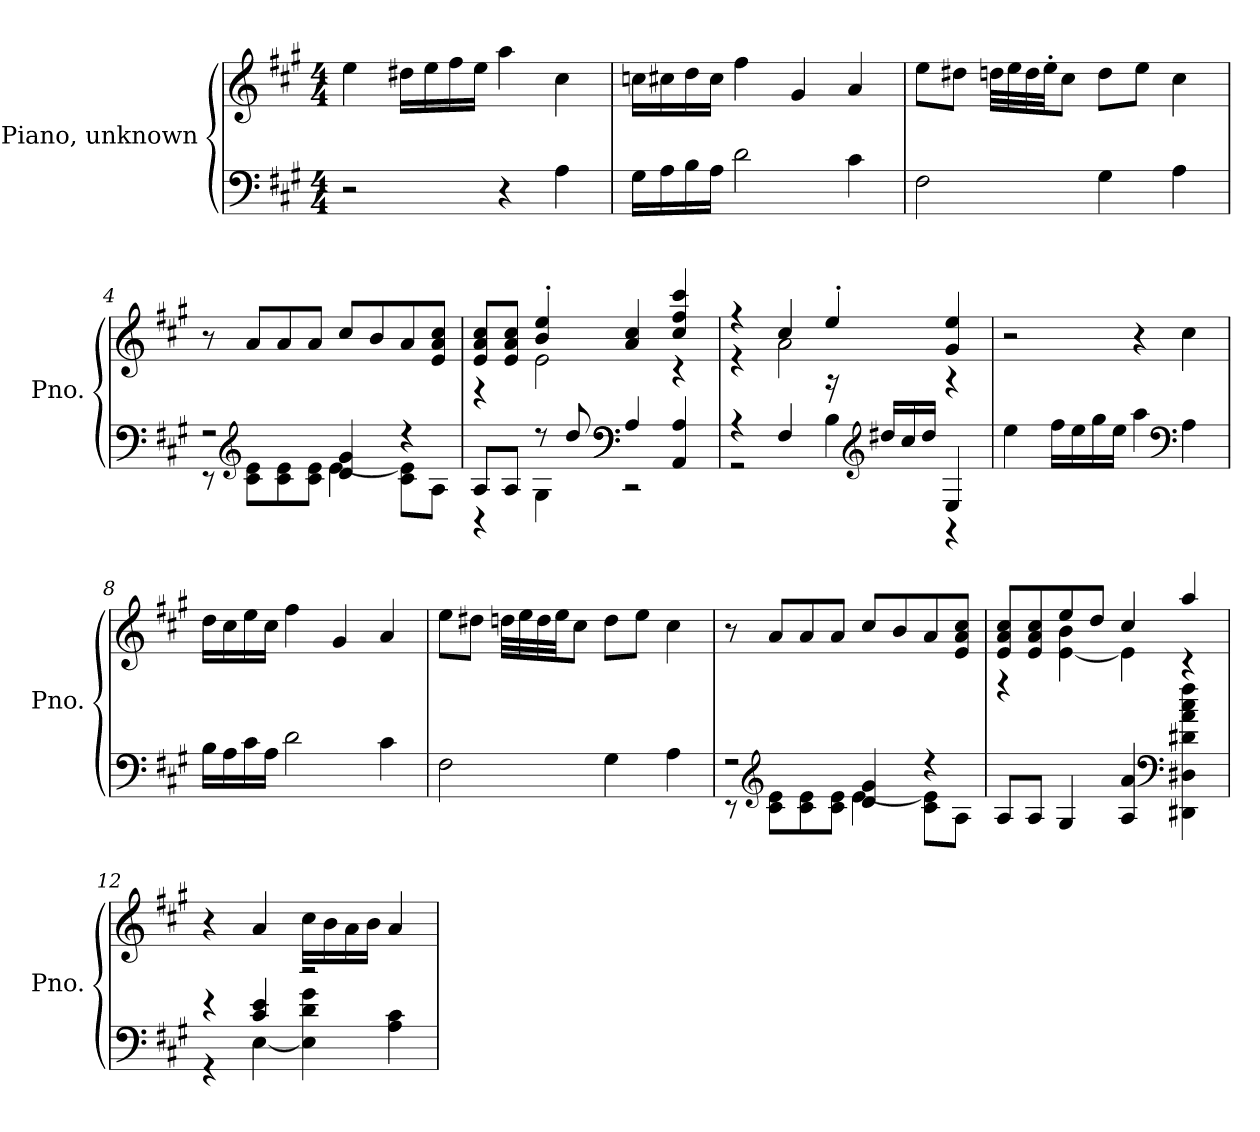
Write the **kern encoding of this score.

**kern	**kern
*part1	*part1
*staff2	*staff1
*I"Piano, unknown	*
*I'Pno.	*
*clefF4	*clefG2
*k[f#c#g#]	*k[f#c#g#]
*M4/4	*M4/4
*MM120	*MM120
=1	=1
2r	4ee\
.	16dd#X\LL
.	16ee\
.	16ff#\
.	16ee\JJ
4r	4aa\
4A\	4cc#\
=2	=2
16G#\LL	16ccn\LL
16A\	16cc#X\
16B\	16dd\
16A\JJ	16cc#\JJ
2d\	4ff#\
.	4g#/
4c#\	4a/
=3	=3
2F#\	8ee\L
.	8dd#X\J
.	32ddn\LLL
.	32ee\
.	32dd\
.	32ee'\JJ
.	8cc#\J
4G#\	8dd\L
.	8ee\J
4A\	4cc#\
=4	=4
*^	*
2r	8r	8r
*clefG2	*	*
.	8c#\ 8e\L	8a/L
.	8c#\ 8e\	8a/
.	8c#\ 8e\J	8a/J
4d/ 4g#/	[4e\	8cc#/L
.	.	8b/
4r	8c#\ 8e\]L	8a/
.	8A\J	8e/ 8a/ 8cc#/J
!!LO:LB:g=z
=5	=5	=5
*	*	*^
8A/L	4r	8e/ 8a/ 8cc#/L	4r
8A/J	.	8e/ 8a/ 8cc#/J	.
8r	4G#\	4b/' 4ee/'	2e\
8dd/	.	.	.
*clefF4	*	*	*
4A/	2r	4a/ 4cc#/	.
4AA/ 4A/	.	4cc#/ 4ff#/ 4ccc#/	4r
=6	=6	=6	=6
4r	2r	4r	4r
4F#/	.	4cc#/	2a\
16r	4B\	4ee'/	.
*clefG2	*	*	*
16dd#X/LL	.	.	.
16cc#/	.	.	.
16dd#/JJ	.	.	.
4E/	4r	4g#/ 4ee/	4r
*v	*v	*	*
*	*v	*v
=7	=7
4ee\	2r
16ff#\LL	.
16ee\	.
16gg#\	.
16ee\JJ	.
4aa\	4r
*clefF4	*
4A\	4cc#\
=8	=8
16B\LL	16dd\LL
16A\	16cc#\
16c#\	16ee\
16A\JJ	16cc#\JJ
2d\	4ff#\
.	4g#/
4c#\	4a/
!!LO:LB:g=z
=9	=9
2F#\	8ee\L
.	8dd#X\J
.	32ddn\LLL
.	32ee\
.	32dd\
.	32ee\JJ
.	8cc#\J
4G#\	8dd\L
.	8ee\J
4A\	4cc#\
=10	=10
*^	*
2r	8r	8r
*clefG2	*	*
.	8c#\ 8e\L	8a/L
.	8c#\ 8e\	8a/
.	8c#\ 8e\J	8a/J
4d/ 4g#/	[4e\	8cc#/L
.	.	8b/
4r	8c#\ 8e\]L	8a/
.	8A\J	8e/ 8a/ 8cc#/J
*v	*v	*
=11	=11
*	*^
8A/L	8e/ 8a/ 8cc#/L	4r
8A/J	8e/ 8a/ 8cc#/	.
4G#/	8ee/	[4e\ 4b\
.	8dd/J	.
4A/ 4a/	4cc#/	4e\]
*clefF4	*	*
4DD#X\ 4D#X\ 4d#X\ 4a\ 4cc#\ 4ff#\	4aa/	4r
*	*v	*v
=12	=12
*^	*
4r	4r	4r
4c#/ 4e/	[4E\	4a/
2r	4E\] 4d\ 4g#\	16cc#\LL
.	.	16b\
.	.	16a\
.	.	16b\JJ
.	4A\ 4c#\	4a/
*v	*v	*
=	=
*-	*-
